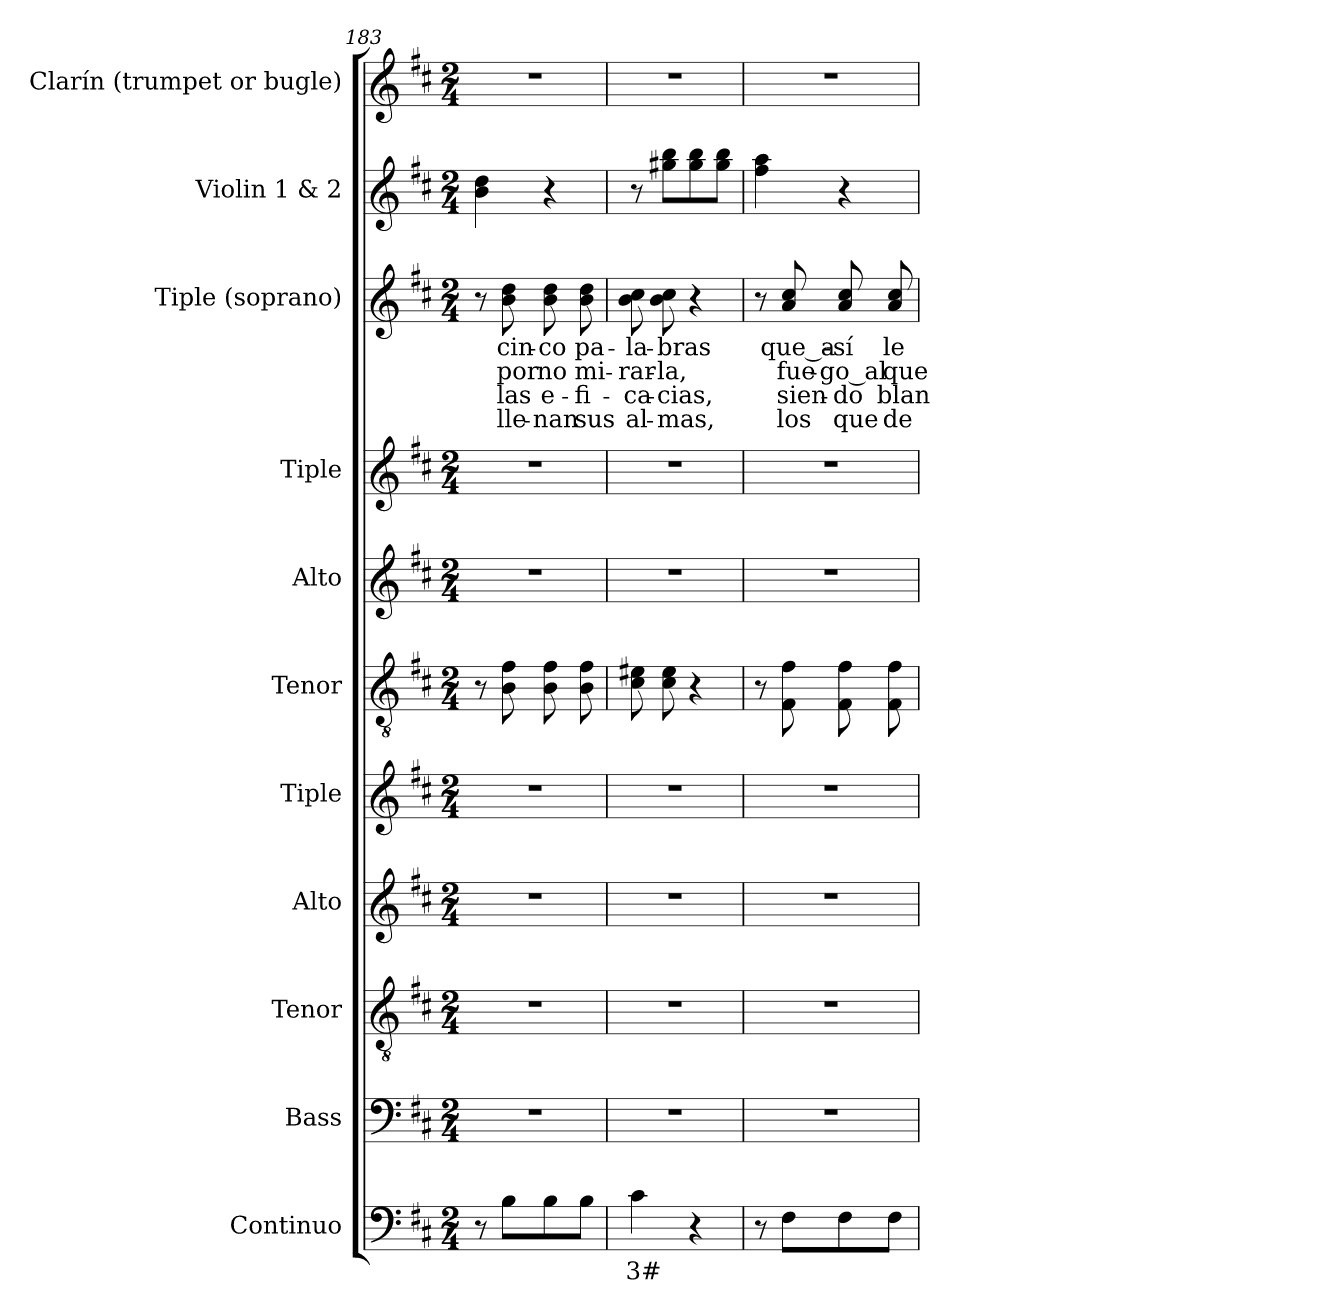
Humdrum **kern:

**kern	**text	**kern	**kern	**kern	**kern	**kern	**kern	**kern	**kern	**text	**text	**text	**text	**kern	**kern
*part11	*part11	*part10	*part9	*part8	*part7	*part6	*part5	*part4	*part3	*part3	*part3	*part3	*part3	*part2	*part1
*staff11	*staff11	*staff10	*staff9	*staff8	*staff7	*staff6	*staff5	*staff4	*staff3	*staff3	*staff3	*staff3	*staff3	*staff2	*staff1
*I"Continuo	*	*I"Bass	*I"Tenor	*I"Alto	*I"Tiple	*I"Tenor	*I"Alto	*I"Tiple	*I"Tiple (soprano)	*	*	*	*	*I"Violin 1  & 2	*I"Clarín (trumpet or bugle)
*I'Cont.	*	*I'B.	*I'T.	*I'A.	*	*I'T.	*I'A.	*	*I'S.	*	*	*	*	*	*I'Tr.
*clefF4	*	*clefF4	*clefGv2	*clefG2	*clefG2	*clefGv2	*clefG2	*clefG2	*clefG2	*	*	*	*	*clefG2	*clefG2
*	*	*	*ITrd7c12	*	*	*ITrd7c12	*	*	*	*	*	*	*	*	*
*k[f#c#]	*	*k[f#c#]	*k[f#c#]	*k[f#c#]	*k[f#c#]	*k[f#c#]	*k[f#c#]	*k[f#c#]	*k[f#c#]	*	*	*	*	*k[f#c#]	*k[f#c#]
*D:	*	*D:	*D:	*D:	*D:	*D:	*D:	*D:	*D:	*	*	*	*	*D:	*D:
*M2/4	*	*M2/4	*M2/4	*M2/4	*M2/4	*M2/4	*M2/4	*M2/4	*M2/4	*	*	*	*	*M2/4	*M2/4
=183	=183	=183	=183	=183	=183	=183	=183	=183	=183	=183	=183	=183	=183	=183	=183
!	!	!LO:N:vis=1	!LO:N:vis=1	!LO:N:vis=1	!LO:N:vis=1	!	!LO:N:vis=1	!LO:N:vis=1	!	!	!	!	!	!	!LO:N:vis=1
8r	.	2r	2r	2r	2r	8r	2r	2r	8r	.	.	.	.	4bi\ 4ddi	2r
!	!	!	!	!	!	!	!	!	!	!LO:LY:b:color=#000000	!LO:LY:b:color=#000000	!LO:LY:b:color=#000000	!LO:LY:b:color=#000000	!	!
8Bi\L	.	.	.	.	.	8BBi\ 8F#i	.	.	8bi\ 8ddi	cin-	por	las	lle-	.	.
!	!	!	!	!	!	!	!	!	!	!LO:LY:b:color=#000000	!LO:LY:b:color=#000000	!LO:LY:b:color=#000000	!LO:LY:b:color=#000000	!	!
8Bi\	.	.	.	.	.	8BBi\ 8F#i	.	.	8bi\ 8ddi	-co	no	e-	-nan	4r	.
!	!	!	!	!	!	!	!	!	!	!LO:LY:b:color=#000000	!LO:LY:b:color=#000000	!LO:LY:b:color=#000000	!LO:LY:b:color=#000000	!	!
8Bi\J	.	.	.	.	.	8BBi\ 8F#i	.	.	8bi\ 8ddi	pa-	mi-	-fi-	sus	.	.
=184	=184	=184	=184	=184	=184	=184	=184	=184	=184	=184	=184	=184	=184	=184	=184
!	!LO:LY:b:color=#000000	!LO:N:vis=1	!LO:N:vis=1	!LO:N:vis=1	!LO:N:vis=1	!	!LO:N:vis=1	!LO:N:vis=1	!	!	!	!	!	!	!
!	!	!	!	!	!	!	!	!	!	!LO:LY:b:color=#000000	!LO:LY:b:color=#000000	!LO:LY:b:color=#000000	!LO:LY:b:color=#000000	!	!LO:N:vis=1
4c#i\	3#	2r	2r	2r	2r	8C#i\ 8E#Xi	2r	2r	8bi\ 8cc#i	-la-	-rar-	-ca-	al-	8r	2r
!	!	!	!	!	!	!	!	!	!	!LO:LY:b:color=#000000	!LO:LY:b:color=#000000	!LO:LY:b:color=#000000	!LO:LY:b:color=#000000	!	!
.	.	.	.	.	.	8C#i\ 8E#i	.	.	8bi\ 8cc#i	-bras	-la,	-cias,	-mas,	8gg#Xi\ 8bbiL	.
4r	.	.	.	.	.	4r	.	.	4r	.	.	.	.	8gg#i\ 8bbi	.
.	.	.	.	.	.	.	.	.	.	.	.	.	.	8gg#i\ 8bbiJ	.
=185	=185	=185	=185	=185	=185	=185	=185	=185	=185	=185	=185	=185	=185	=185	=185
!	!	!LO:N:vis=1	!LO:N:vis=1	!LO:N:vis=1	!LO:N:vis=1	!	!LO:N:vis=1	!LO:N:vis=1	!	!	!	!	!	!	!LO:N:vis=1
8r	.	2r	2r	2r	2r	8r	2r	2r	8r	.	.	.	.	4ff#i\ 4aai	2r
!	!	!	!	!	!	!	!	!	!	!LO:LY:b:color=#000000	!LO:LY:b:color=#000000	!LO:LY:b:color=#000000	!LO:LY:b:color=#000000	!	!
8F#i\L	.	.	.	.	.	8FF#i\ 8F#i	.	.	8ai/ 8cc#i	que_a-	fue-	sien-	los	.	.
!	!	!	!	!	!	!	!	!	!	!LO:LY:b:color=#000000	!LO:LY:b:color=#000000	!LO:LY:b:color=#000000	!LO:LY:b:color=#000000	!	!
8F#i\	.	.	.	.	.	8FF#i\ 8F#i	.	.	8ai/ 8cc#i	-sí	-go_al	-do	que	4r	.
!	!	!	!	!	!	!	!	!	!	!LO:LY:b:color=#000000	!LO:LY:b:color=#000000	!LO:LY:b:color=#000000	!LO:LY:b:color=#000000	!	!
8F#i\J	.	.	.	.	.	8FF#i\ 8F#i	.	.	8ai/ 8cc#i	le	que	blan-	de	.	.
=	=	=	=	=	=	=	=	=	=	=	=	=	=	=	=
*-	*-	*-	*-	*-	*-	*-	*-	*-	*-	*-	*-	*-	*-	*-	*-
